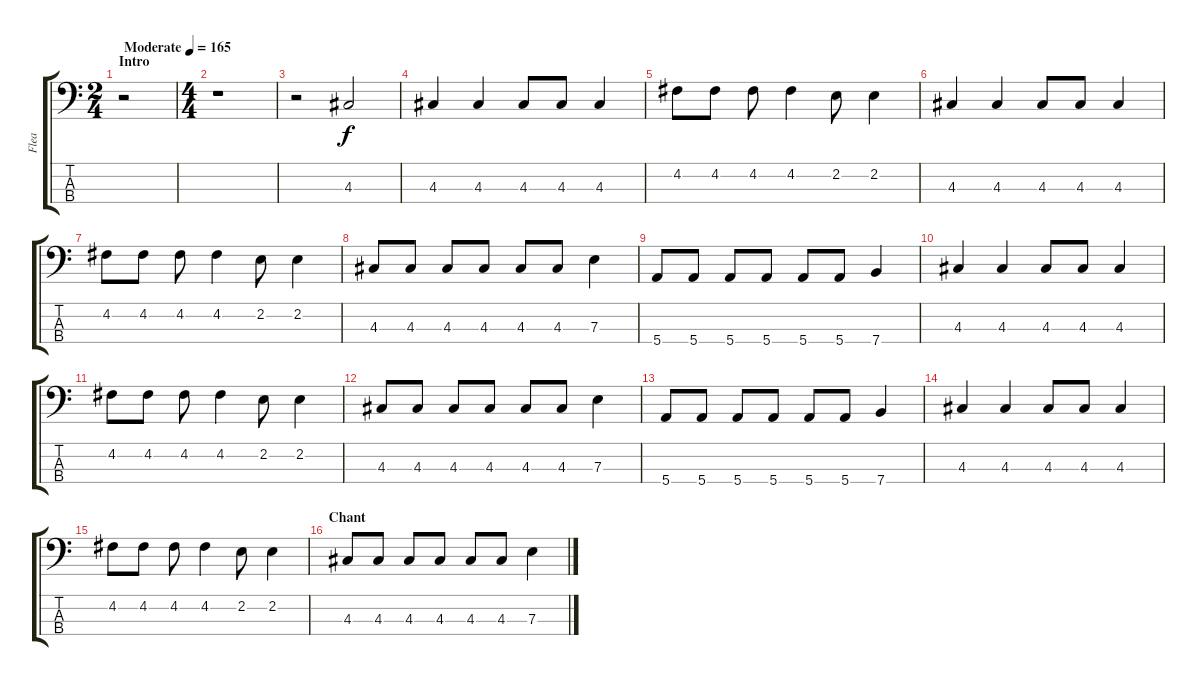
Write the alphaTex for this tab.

\track ("Flea" "Flea") {instrument electricbassfinger}
\staff {score tabs}
\tuning (G2 D2 A1 E1) {hide}
\ts (2 4)
\section ("" "Intro")
\tempo (165 "Moderate")
\clef f4
\ks c
r.2{dy f instrument electricbassfinger} |
\ts (4 4)
r.1 |
r.2 4.3.2 |
4.3.4 4.3.4 4.3.8 4.3.8 4.3.4 |
4.2.8 4.2.8 4.2.8 4.2.4 2.2.8 2.2.4 |
4.3.4 4.3.4 4.3.8 4.3.8 4.3.4 |
4.2.8 4.2.8 4.2.8 4.2.4 2.2.8 2.2.4 |
4.3.8 4.3.8 4.3.8 4.3.8 4.3.8 4.3.8 7.3.4 |
5.4.8 5.4.8 5.4.8 5.4.8 5.4.8 5.4.8 7.4.4 |
4.3.4 4.3.4 4.3.8 4.3.8 4.3.4 |
4.2.8 4.2.8 4.2.8 4.2.4 2.2.8 2.2.4 |
4.3.8 4.3.8 4.3.8 4.3.8 4.3.8 4.3.8 7.3.4 |
5.4.8 5.4.8 5.4.8 5.4.8 5.4.8 5.4.8 7.4.4 |
4.3.4 4.3.4 4.3.8 4.3.8 4.3.4 |
4.2.8 4.2.8 4.2.8 4.2.4 2.2.8 2.2.4 |
\section ("" "Chant")
4.3.8 4.3.8 4.3.8 4.3.8 4.3.8 4.3.8 7.3.4
